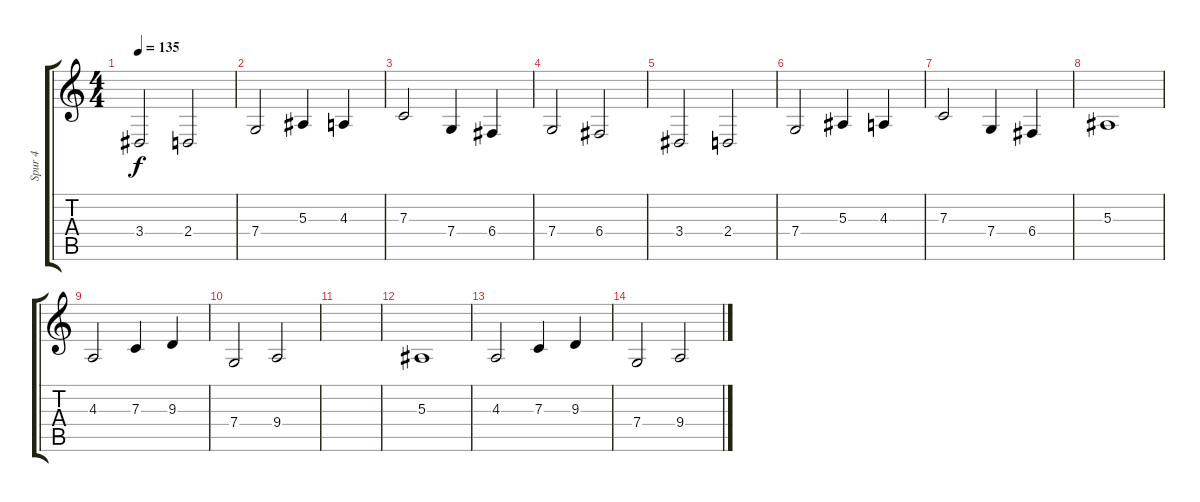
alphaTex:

\track ("Spur 4" "Spur 4") {instrument choiraahs}
\staff {score tabs}
\tuning (D4 A3 F3 C3 G2 D2) {hide}
\ts (4 4)
\tempo 135
\clef g2
\ks c
3.4.2{dy f} 2.4.2 |
7.4.2 5.3.4 4.3.4 |
7.3.2 7.4.4 6.4.4 |
7.4.2 6.4.2 |
3.4.2 2.4.2 |
7.4.2 5.3.4 4.3.4 |
7.3.2 7.4.4 6.4.4 |
5.3.1 |
4.3.2 7.3.4 9.3.4 |
7.4.2 9.4.2 |
|
5.3.1 |
4.3.2 7.3.4 9.3.4 |
7.4.2 9.4.2
